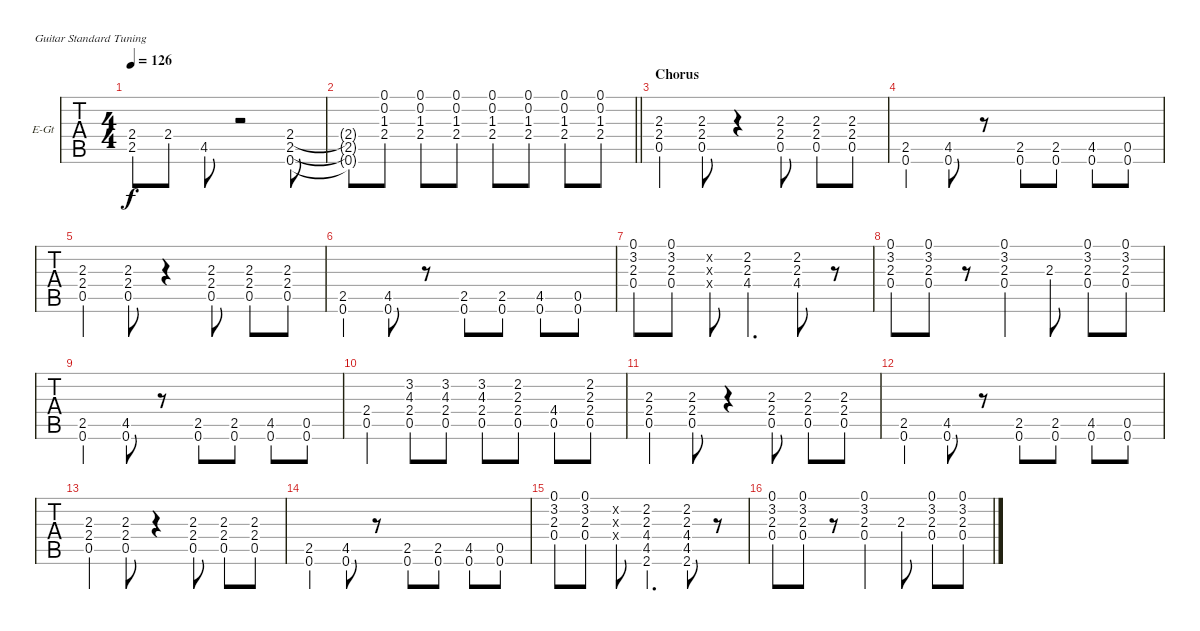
\bracketExtendMode groupsimilarinstruments
\firstSystemTrackNameOrientation horizontal
\otherSystemsTrackNameOrientation horizontal
\track ("Rythym Guitar #1" "E-Gt") {instrument distortionguitar}
\staff {tabs}
\tuning (E4 B3 G3 D3 A2 E2)
\ts (4 4)
\tempo 126
\clef g2
\ks a
(2.4 2.5).8{dy f} 2.4.8 4.5.8 r.2 (2.4 2.5 0.6).8 |
\barLineRight lightlight
(2.4{t} 2.5{t} 0.6{t}).8 (0.1 0.2 1.3 2.4).8 (0.1 0.2 1.3 2.4).8 (0.1 0.2 1.3 2.4).8 (0.1 0.2 1.3 2.4).8 (0.1 0.2 1.3 2.4).8 (0.1 0.2 1.3 2.4).8 (0.1 0.2 1.3 2.4).8 |
\section ("" "Chorus")
(2.3 2.4 0.5).4 (2.3 2.4 0.5).8 r.4 (2.3 2.4 0.5).8 (2.3 2.4 0.5).8 (2.3 2.4 0.5).8 |
(2.5 0.6).4 (4.5 0.6).8 r.8 (2.5 0.6).8 (2.5 0.6).8 (4.5 0.6).8 (0.5 0.6).8 |
(2.3 2.4 0.5).4 (2.3 2.4 0.5).8 r.4 (2.3 2.4 0.5).8 (2.3 2.4 0.5).8 (2.3 2.4 0.5).8 |
(2.5 0.6).4 (4.5 0.6).8 r.8 (2.5 0.6).8 (2.5 0.6).8 (4.5 0.6).8 (0.5 0.6).8 |
(0.1 3.2 2.3 0.4).8 (0.1 3.2 2.3 0.4).8 (0.2{x} 0.3{x} 0.4{x}).8 (2.2 2.3 4.4).4{d} (2.2 2.3 4.4).8 r.8 |
(0.1 3.2 2.3 0.4).8 (0.1 3.2 2.3 0.4).8 r.8 (0.1 3.2 2.3 0.4).4 2.3.8 (0.1 3.2 2.3 0.4).8 (0.1 3.2 2.3 0.4).8 |
(2.5 0.6).4 (4.5 0.6).8 r.8 (2.5 0.6).8 (2.5 0.6).8 (4.5 0.6).8 (0.5 0.6).8 |
(0.5 2.4).4 (3.2 4.3 2.4 0.5).8 (3.2 4.3 2.4 0.5).8 (3.2 4.3 2.4 0.5).8 (2.2 2.3 2.4 0.5).8 (4.4 0.5).8 (2.2 2.3 2.4 0.5).8 |
(2.3 2.4 0.5).4 (2.3 2.4 0.5).8 r.4 (2.3 2.4 0.5).8 (2.3 2.4 0.5).8 (2.3 2.4 0.5).8 |
(2.5 0.6).4 (4.5 0.6).8 r.8 (2.5 0.6).8 (2.5 0.6).8 (4.5 0.6).8 (0.5 0.6).8 |
(2.3 2.4 0.5).4 (2.3 2.4 0.5).8 r.4 (2.3 2.4 0.5).8 (2.3 2.4 0.5).8 (2.3 2.4 0.5).8 |
(2.5 0.6).4 (4.5 0.6).8 r.8 (2.5 0.6).8 (2.5 0.6).8 (4.5 0.6).8 (0.5 0.6).8 |
(0.1 3.2 2.3 0.4).8 (0.1 3.2 2.3 0.4).8 (0.2{x} 0.3{x} 0.4{x}).8 (2.2 2.3 4.4 2.6 4.5).4{d} (2.2 2.3 4.4 2.6 4.5).8 r.8 |
(0.1 3.2 2.3 0.4).8 (0.1 3.2 2.3 0.4).8 r.8 (0.1 3.2 2.3 0.4).4 2.3.8 (0.1 3.2 2.3 0.4).8 (0.1 3.2 2.3 0.4).8
